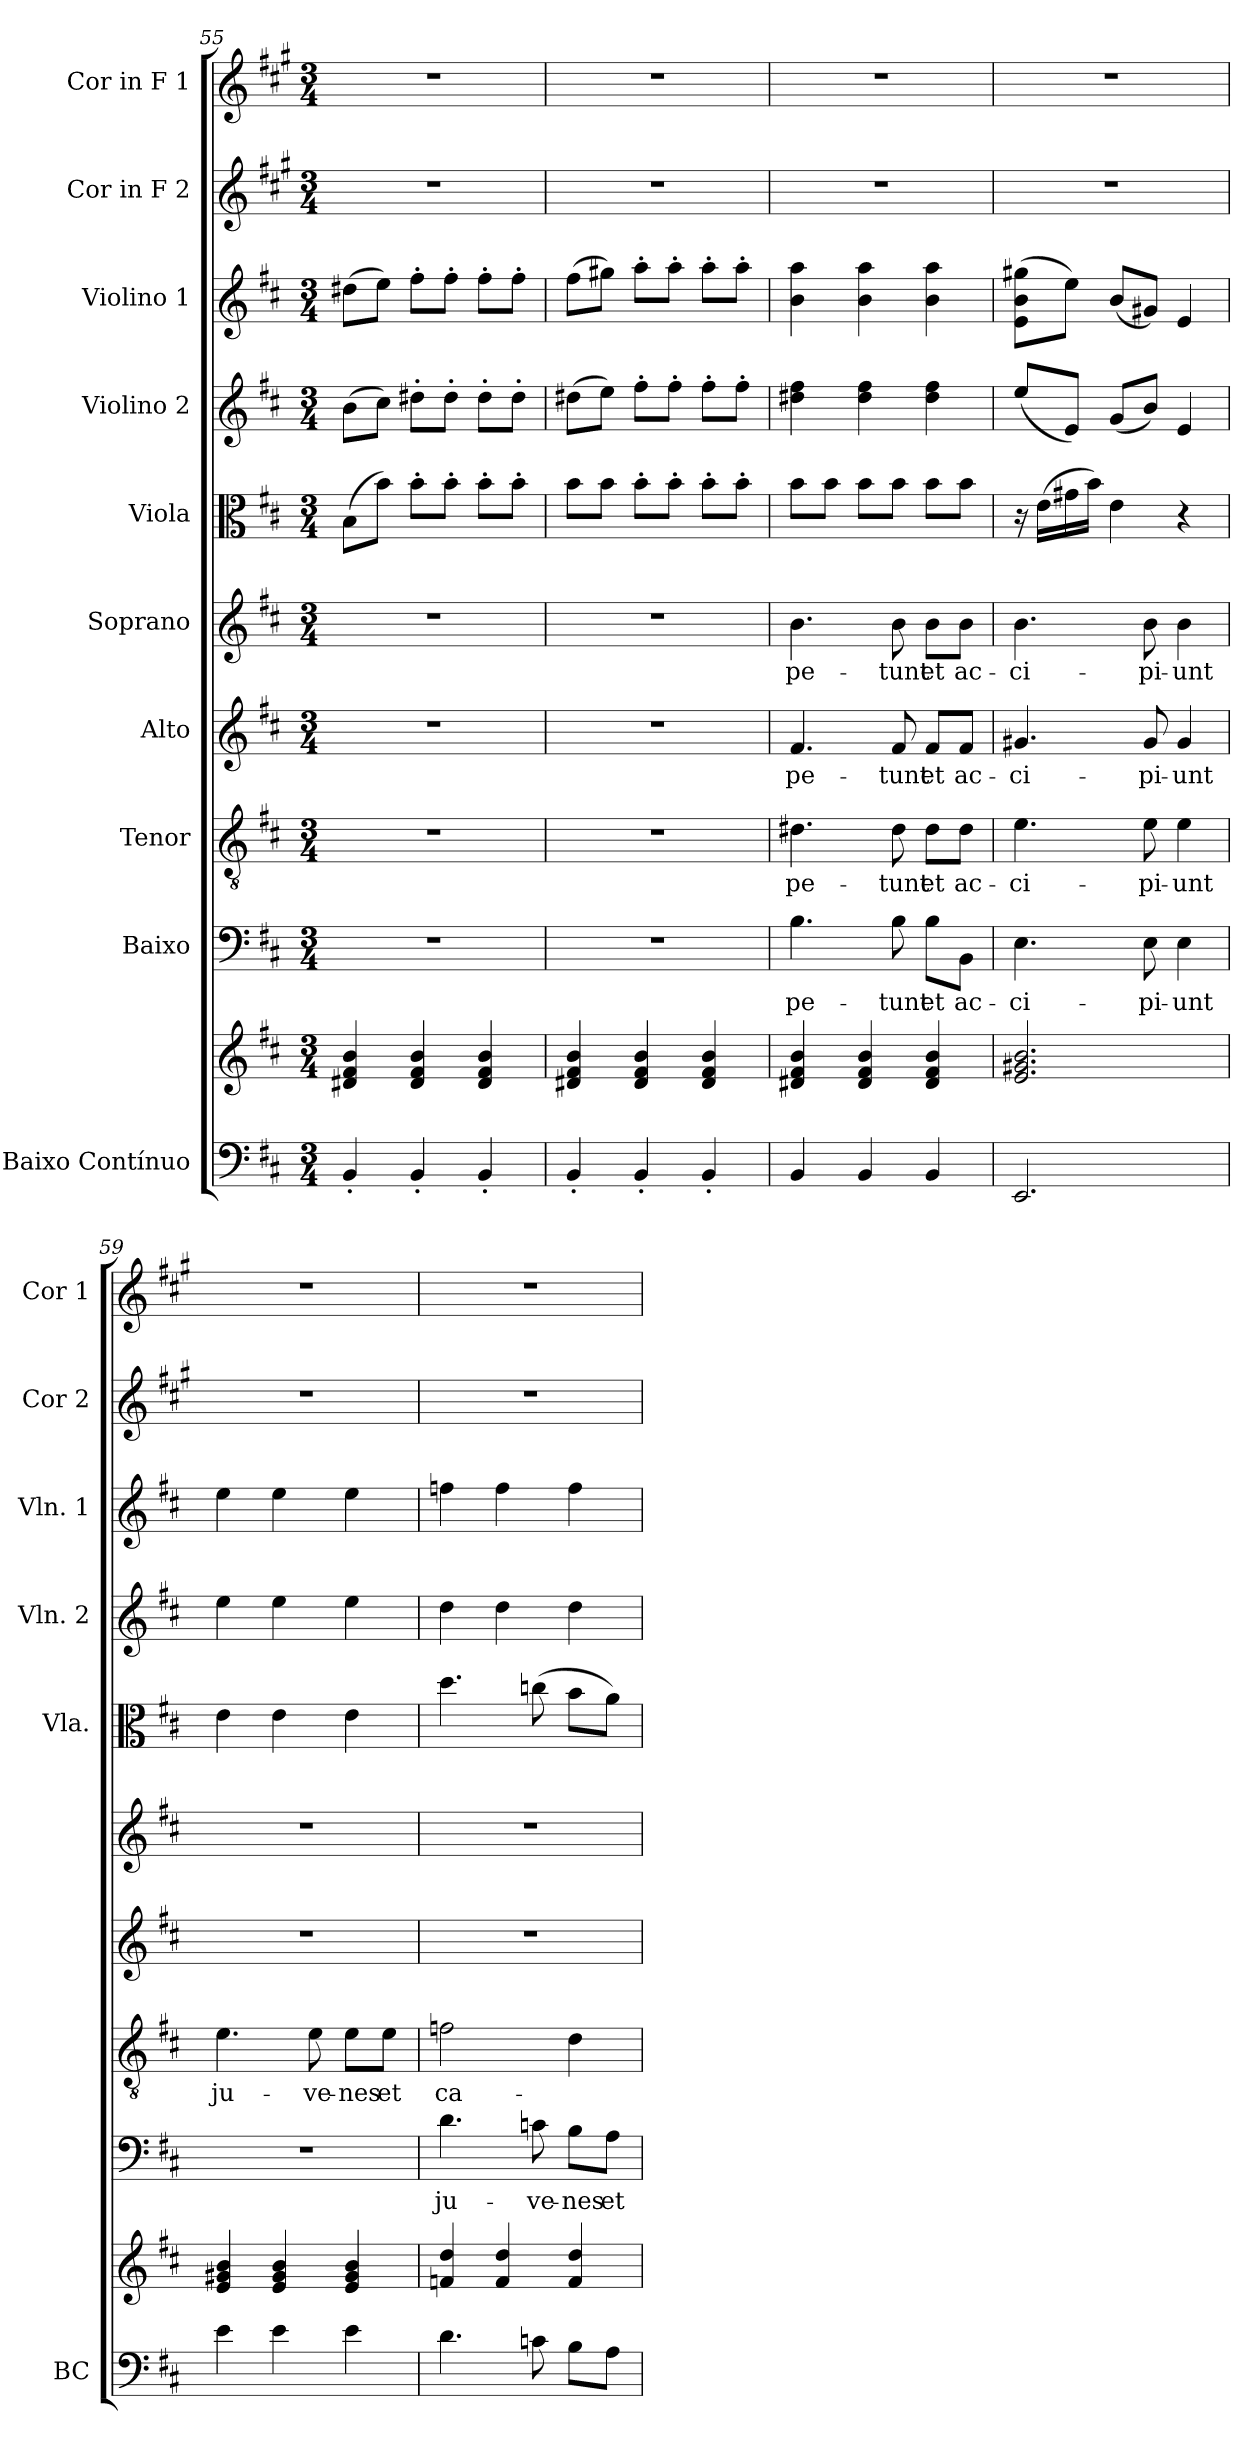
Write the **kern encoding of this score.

**kern	**kern	**kern	**text	**kern	**text	**kern	**text	**kern	**text	**kern	**kern	**kern	**kern	**kern
*part10	*part10	*part9	*part9	*part8	*part8	*part7	*part7	*part6	*part6	*part5	*part4	*part3	*part2	*part1
*staff11	*staff10	*staff9	*staff9	*staff8	*staff8	*staff7	*staff7	*staff6	*staff6	*staff5	*staff4	*staff3	*staff2	*staff1
*I"Baixo Contínuo	*	*I"Baixo	*	*I"Tenor	*	*I"Alto	*	*I"Soprano	*	*I"Viola	*I"Violino 2	*I"Violino 1	*I"Cor in F 2	*I"Cor in F 1
*I'BC	*	*	*	*	*	*	*	*	*	*I'Vla.	*I'Vln. 2	*I'Vln. 1	*I'Cor 2	*I'Cor 1
*clefF4	*clefG2	*clefF4	*	*clefGv2	*	*clefG2	*	*clefG2	*	*clefC3	*clefG2	*clefG2	*clefG2	*clefG2
*	*	*	*	*	*	*	*	*	*	*	*	*	*ITrd4c7	*ITrd4c7
*k[f#c#]	*k[f#c#]	*k[f#c#]	*	*k[f#c#]	*	*k[f#c#]	*	*k[f#c#]	*	*k[f#c#]	*k[f#c#]	*k[f#c#]	*k[f#c#]	*k[f#c#]
*D:	*D:	*D:	*	*D:	*	*D:	*	*D:	*	*D:	*D:	*D:	*D:	*D:
*M3/4	*M3/4	*M3/4	*	*M3/4	*	*M3/4	*	*M3/4	*	*M3/4	*M3/4	*M3/4	*M3/4	*M3/4
=55	=55	=55	=55	=55	=55	=55	=55	=55	=55	=55	=55	=55	=55	=55
4BB'</	4d#X/ 4f#/ 4b/	2.r	.	2.r	.	2.r	.	2.r	.	(8B\L	(8b\L	(8dd#X\L	2.r	2.r
.	.	.	.	.	.	.	.	.	.	8b\J)	8cc#\J)	8ee\J)	.	.
4BB'</	4d#/ 4f#/ 4b/	.	.	.	.	.	.	.	.	8b'>\L	8dd#X'>\L	8ff#'>\L	.	.
.	.	.	.	.	.	.	.	.	.	8b'>\J	8dd#'>\J	8ff#'>\J	.	.
4BB'</	4d#/ 4f#/ 4b/	.	.	.	.	.	.	.	.	8b'>\L	8dd#'>\L	8ff#'>\L	.	.
.	.	.	.	.	.	.	.	.	.	8b'>\J	8dd#'>\J	8ff#'>\J	.	.
=56	=56	=56	=56	=56	=56	=56	=56	=56	=56	=56	=56	=56	=56	=56
4BB'</	4d#X/ 4f#/ 4b/	2.r	.	2.r	.	2.r	.	2.r	.	8b\L	(8dd#X\L	(8ff#\L	2.r	2.r
.	.	.	.	.	.	.	.	.	.	8b\J	8ee\J)	8gg#X\J)	.	.
4BB'</	4d#/ 4f#/ 4b/	.	.	.	.	.	.	.	.	8b'>\L	8ff#'>\L	8aa'>\L	.	.
.	.	.	.	.	.	.	.	.	.	8b'>\J	8ff#'>\J	8aa'>\J	.	.
4BB'</	4d#/ 4f#/ 4b/	.	.	.	.	.	.	.	.	8b'>\L	8ff#'>\L	8aa'>\L	.	.
.	.	.	.	.	.	.	.	.	.	8b'>\J	8ff#'>\J	8aa'>\J	.	.
!!LO:PB:g=z
=57	=57	=57	=57	=57	=57	=57	=57	=57	=57	=57	=57	=57	=57	=57
4BB/	4d#X/ 4f#/ 4b/	4.B\	pe-	4.d#X\	pe-	4.f#/	pe-	4.b\	pe-	8b\L	4dd#X\ 4ff#\	4b\ 4aa\	2.r	2.r
.	.	.	.	.	.	.	.	.	.	8b\J	.	.	.	.
4BB/	4d#/ 4f#/ 4b/	.	.	.	.	.	.	.	.	8b\L	4dd#\ 4ff#\	4b\ 4aa\	.	.
.	.	8B\	-tunt	8d#\	-tunt	8f#/	-tunt	8b\	-tunt	8b\J	.	.	.	.
4BB/	4d#/ 4f#/ 4b/	8B\L	et	8d#\L	et	8f#/L	et	8b\L	et	8b\L	4dd#\ 4ff#\	4b\ 4aa\	.	.
.	.	8BB\J	ac-	8d#\J	ac-	8f#/J	ac-	8b\J	ac-	8b\J	.	.	.	.
=58	=58	=58	=58	=58	=58	=58	=58	=58	=58	=58	=58	=58	=58	=58
2.EE/	2.e/ 2.g#X/ 2.b/	4.E\	-ci-	4.e\	-ci-	4.g#X/	-ci-	4.b\	-ci-	16r	(8ee/L	(8e\ 8b\ 8gg#X\L	2.r	2.r
.	.	.	.	.	.	.	.	.	.	(16e\LL	.	.	.	.
.	.	.	.	.	.	.	.	.	.	16g#X\	8e/J)	8ee\J)	.	.
.	.	.	.	.	.	.	.	.	.	16b\JJ)	.	.	.	.
.	.	.	.	.	.	.	.	.	.	4e\	(8g/L	(8b/L	.	.
.	.	8E\	-pi-	8e\	-pi-	8g#/	-pi-	8b\	-pi-	.	8b/J)	8g#X/J)	.	.
.	.	4E\	-unt	4e\	-unt	4g#/	-unt	4b\	-unt	4r	4e/	4e/	.	.
=59	=59	=59	=59	=59	=59	=59	=59	=59	=59	=59	=59	=59	=59	=59
4e\	4e/ 4g#X/ 4b/	2.r	.	4.e\	ju-	2.r	.	2.r	.	4e\	4ee\	4ee\	2.r	2.r
4e\	4e/ 4g#/ 4b/	.	.	.	.	.	.	.	.	4e\	4ee\	4ee\	.	.
.	.	.	.	8e\	-ve-	.	.	.	.	.	.	.	.	.
4e\	4e/ 4g#/ 4b/	.	.	8e\L	-nes	.	.	.	.	4e\	4ee\	4ee\	.	.
.	.	.	.	8e\J	et	.	.	.	.	.	.	.	.	.
=60	=60	=60	=60	=60	=60	=60	=60	=60	=60	=60	=60	=60	=60	=60
4.d\	4fn/ 4dd/	4.d\	ju-	2fn\	ca-	2.r	.	2.r	.	4.dd\	4dd\	4ffn\	2.r	2.r
.	4f/ 4dd/	.	.	.	.	.	.	.	.	.	4dd\	4ff\	.	.
8cn\	.	8cn\	-ve-	.	.	.	.	.	.	(8ccn\	.	.	.	.
8B\L	4f/ 4dd/	8B\L	-nes	4d\	.	.	.	.	.	8b\L	4dd\	4ff\	.	.
8A\J	.	8A\J	et	.	.	.	.	.	.	8a\J)	.	.	.	.
=	=	=	=	=	=	=	=	=	=	=	=	=	=	=
*-	*-	*-	*-	*-	*-	*-	*-	*-	*-	*-	*-	*-	*-	*-
